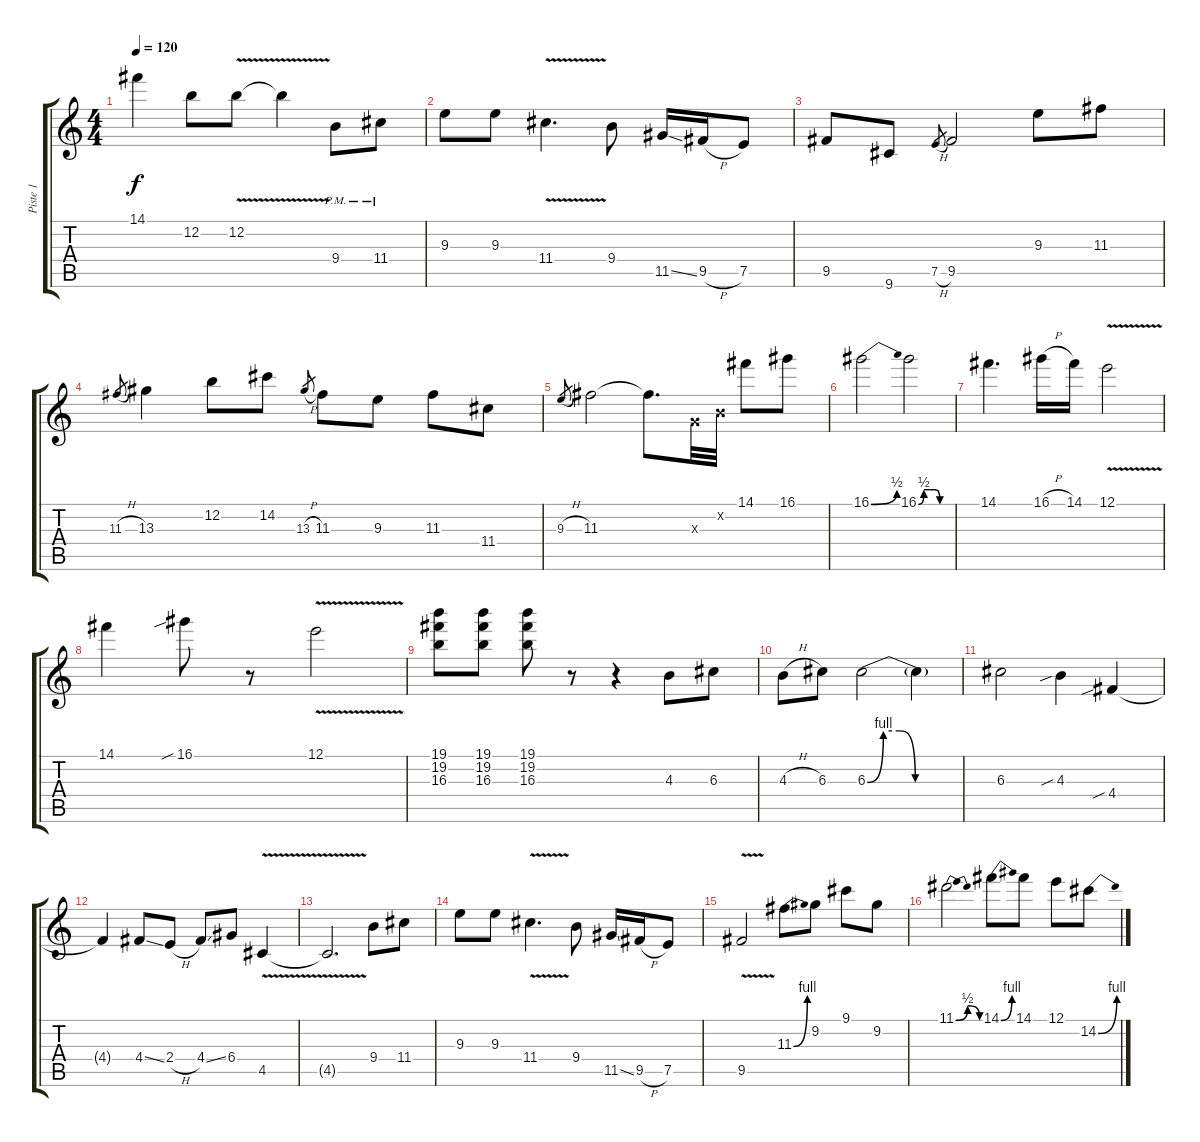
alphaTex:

\track ("Piste 1" "Piste 1") {instrument distortionguitar}
\staff {score tabs}
\tuning (E4 B3 G3 D3 A2 E2) {hide}
\ts (4 4)
\tempo 120
\clef g2
\ks c
14.1.4{dy f} 12.2.8 12.2{v}.8 12.2{t}.4 9.4{pm}.8 11.4{pm}.8 |
9.3.8 9.3.8 11.4{v}.4{d} 9.4.8 11.5{ss}.16 9.5{h}.16 7.5.8 |
9.5.8 9.6.8 7.5{h}.8{gr} 9.5.2 9.3.8 11.3.8 |
11.3{h}.8{gr} 13.3.4 12.2.8 14.2.8 13.3{h}.8{gr} 11.3.8 9.3.8 11.3.8 11.4.8 |
9.3{h}.8{gr} 11.3.2 11.3{t}.8{d} 0.3{x}.32 0.2{x}.32 14.1.8 16.1.8 |
16.1{be (bend 0 0 60 2)}.2 16.1{be (custom 0 0 10 2 20 2 30 2 39 0 60 0)}.2 |
14.1.4{d} 16.1{h}.16 14.1.16 12.1{v}.2 |
14.1.4 16.1{sib}.8 r.8 12.1{v}.2 |
(19.1 19.2 16.3).8 (19.1 19.2 16.3).8 (19.1 19.2 16.3).8 r.8 r.4 4.3.8 6.3.8 |
4.3{h}.8 6.3.8 6.3{be (custom 0 0 10 4 20 4 30 0 35 0 45 0 60 0)}.2 6.3{t}.4 |
6.3.2 4.3{sib}.4 4.4{sib}.4 |
4.4{t}.4 4.4{ss}.8 2.4{h}.8 4.4{ss}.8 6.4.8 4.5{v}.4 |
4.5{t}.2{d} 9.4.8 11.4.8 |
9.3.8 9.3.8 11.4{v}.4{d} 9.4.8 11.5{ss}.16 9.5{h}.16 7.5.8 |
9.5{v}.2 11.3{be (bend 0 0 60 4)}.8 9.2.8 9.1.8 9.2.8 |
11.1{be (bendrelease 0 0 15 2 56 2 60 0)}.2 14.1{be (bend 0 0 60 4)}.8 14.1.8 12.1.8 14.2{be (bend 0 0 60 4)}.8
